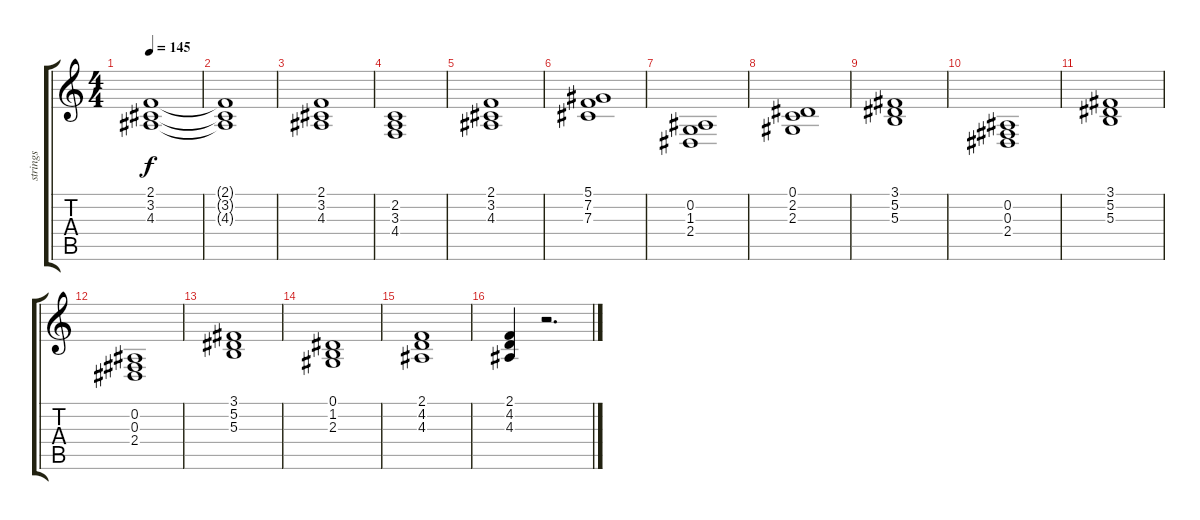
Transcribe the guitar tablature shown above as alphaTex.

\track ("strings" "strings") {instrument pad2warm}
\staff {score tabs}
\tuning (Eb4 Bb3 Gb3 Db3 Ab2 Eb2) {hide}
\ts (4 4)
\tempo 145
\clef g2
\ks c
(2.1 3.2 4.3).1{dy f instrument stringensemble1} |
(2.1{t} 3.2{t} 4.3{t}).1 |
(2.1 3.2 4.3).1{instrument stringensemble1} |
(2.2 3.3 4.4).1 |
(2.1 3.2 4.3).1{instrument stringensemble1} |
(5.1 7.2 7.3).1 |
(0.2 1.3 2.4).1 |
(0.1 2.2 2.3).1 |
(3.1 5.2 5.3).1 |
(0.2 0.3 2.4).1 |
(3.1 5.2 5.3).1 |
(0.2 0.3 2.4).1 |
(3.1 5.2 5.3).1 |
(0.1 1.2 2.3).1 |
(2.1 4.2 4.3).1 |
(2.1 4.2 4.3).4 r.2{d}
